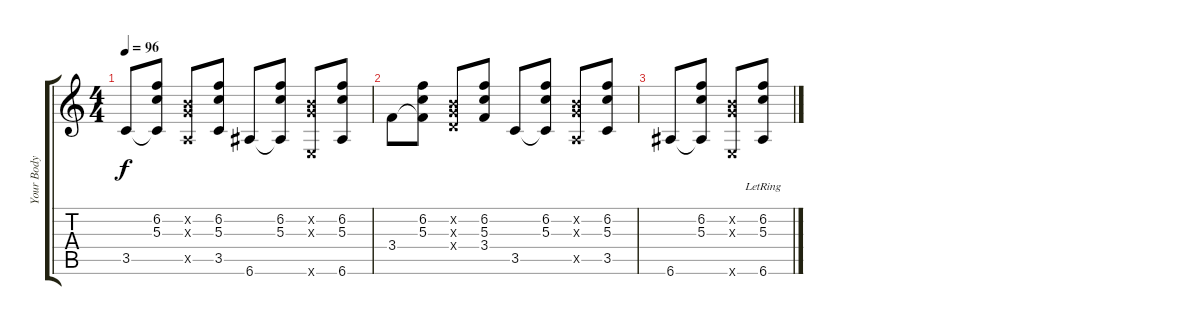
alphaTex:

\track ("Your Body is a Wonderland" "Your Body ") {instrument acousticguitarnylon}
\staff {score tabs}
\tuning (E4 B3 G3 D3 A2 E2) {hide}
\ts (4 4)
\tempo 96
\clef g2
\ks c
3.5.8{dy f} (6.2 5.3 3.5{t}).8 (0.2{x} 0.3{x} 0.5{x}).8 (6.2 5.3 3.5).8 6.6.8 (6.2 5.3 6.6{t}).8 (0.2{x} 0.3{x} 0.6{x}).8 (6.2 5.3 6.6).8 |
3.4.8 (6.2 5.3 3.4{t}).8 (0.2{x} 0.3{x} 0.4{x}).8 (6.2 5.3 3.4).8 3.5.8 (6.2 5.3 3.5{t}).8 (0.2{x} 0.3{x} 0.5{x}).8 (6.2 5.3 3.5).8 |
6.6.8 (6.2 5.3 6.6{t}).8 (0.2{x} 0.3{x} 0.6{x}).8 (6.2{lr} 5.3 6.6{lr}).8
